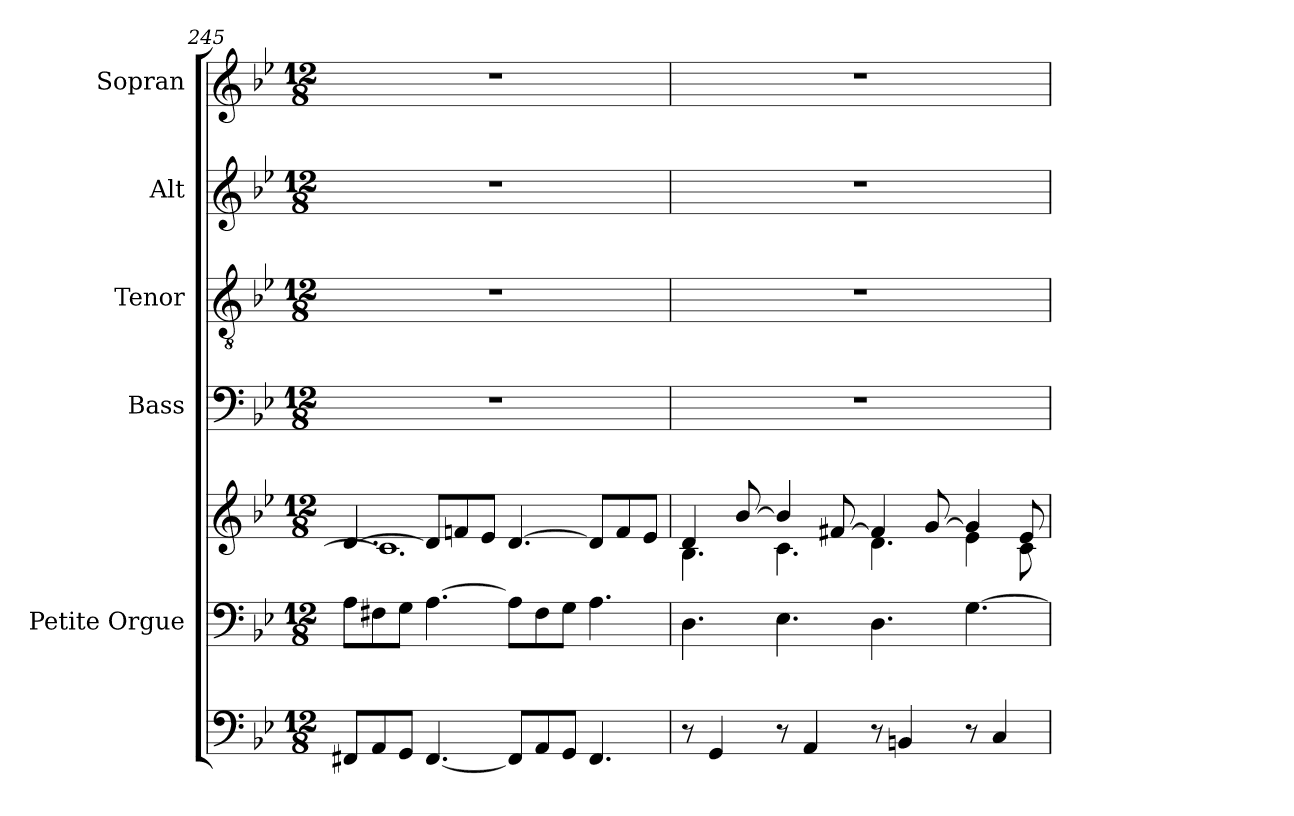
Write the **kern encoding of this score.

**kern	**kern	**kern	**kern	**kern	**kern	**kern
*part6	*part5	*part5	*part4	*part3	*part2	*part1
*staff7	*staff6	*staff5	*staff4	*staff3	*staff2	*staff1
*	*I"Petite Orgue	*	*I"Bass	*I"Tenor	*I"Alt	*I"Sopran
*	*I'Org. 1	*	*I'B.	*I'T.	*I'A.	*I'S.
*clefF4	*clefF4	*clefG2	*clefF4	*clefGv2	*clefG2	*clefG2
*k[b-e-]	*k[b-e-]	*k[b-e-]	*k[b-e-]	*k[b-e-]	*k[b-e-]	*k[b-e-]
*B-:	*B-:	*B-:	*B-:	*B-:	*B-:	*B-:
*M12/8	*M12/8	*M12/8	*M12/8	*M12/8	*M12/8	*M12/8
=245	=245	=245	=245	=245	=245	=245
*	*	*^	*	*	*	*
8FF#X/L	8A\L	[>4.d/	1.c]	1.r	1.r	1.r	1.r
8AA/	8F#X\	.	.	.	.	.	.
8GG/J	8G\J	.	.	.	.	.	.
[4.FF#/	[4.A\	8d/L]	.	.	.	.	.
.	.	8fn/	.	.	.	.	.
.	.	8e-/J	.	.	.	.	.
8FF#/L]	8A\L]	[>4.d/	.	.	.	.	.
8AA/	8F#\	.	.	.	.	.	.
8GG/J	8G\J	.	.	.	.	.	.
4.FF#/	4.A\	8d/L]	.	.	.	.	.
.	.	8f/	.	.	.	.	.
.	.	8e-/J	.	.	.	.	.
!!LO:LB:g=z
=246	=246	=246	=246	=246	=246	=246	=246
8r	4.D\	4d/	4.B-\	1.r	1.r	1.r	1.r
4GG/	.	.	.	.	.	.	.
.	.	[>8b-/	.	.	.	.	.
8r	4.E-\	4b-/]	4.c\	.	.	.	.
4AA/	.	.	.	.	.	.	.
.	.	[>8f#X/	.	.	.	.	.
8r	4.D\	4f#/]	4.d\	.	.	.	.
4BBn/	.	.	.	.	.	.	.
.	.	[>8g/	.	.	.	.	.
8r	[4.G\	4g/]	4e-\	.	.	.	.
4C/	.	.	.	.	.	.	.
.	.	8e-/	8c\	.	.	.	.
*	*	*v	*v	*	*	*	*
=	=	=	=	=	=	=
*-	*-	*-	*-	*-	*-	*-
